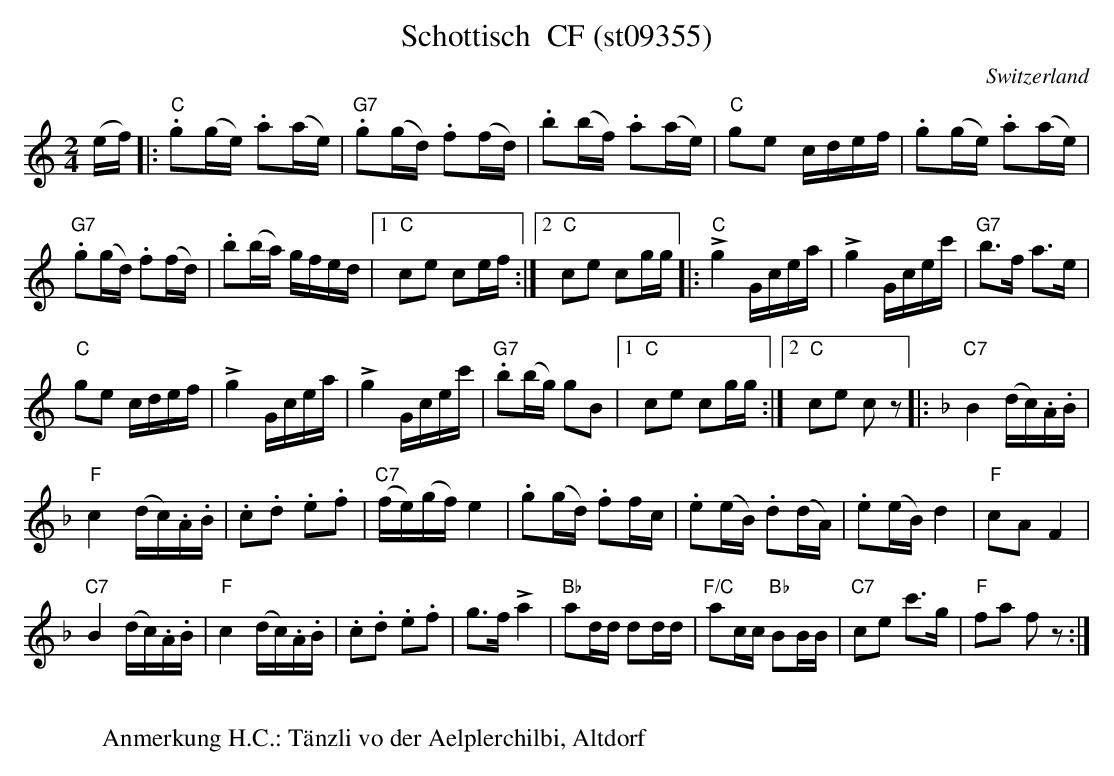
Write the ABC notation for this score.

X:1
T:Schottisch  CF (st09355)
M:2/4
L:1/16
O:Switzerland
K:C major
(ef) |: "C".g2(ge) .a2(ae) | "G7".g2(gd) .f2(fd) | .b2(bf) .a2(ae) | "C"g2e2 cdef | .g2(ge) .a2(ae)  |
"G7".g2(gd) .f2(fd) | .b2(ba) gfed |1 "C"c2e2 c2ef :|2 "C"c2e2 c2gg |:  !>!"C"g4 Gcea | !>!g4 Gcec' | "G7"b3f a3e |
"C"g2e2 cdef | !>!g4 Gcea | !>!g4 Gcec' | "G7".b2(bg) g2B2 |1 "C"c2e2 c2gg :|2 "C"c2e2 c2z2 |: [K:F] "C7"B4 (dc).A.B |
"F"c4 (dc).A.B | .c2.d2 .e2.f2 | "C7"(fe)(gf) e4 | .g2(gd) .f2fc | .e2(eB) .d2(dA) | .e2(eB) d4 | "F"c2A2F4 |
"C7"B4 (dc).A.B | "F"c4 (dc).A.B | .c2.d2 .e2.f2 | g3f !>!a4 | "Bb"a2dd d2dd | "F/C"a2cc "Bb"B2BB | "C7"c2e2 c'3g | "F"f2a2 f2z2 :|
W:
W: Anmerkung H.C.: T\"anzli vo der Aelplerchilbi, Altdorf
